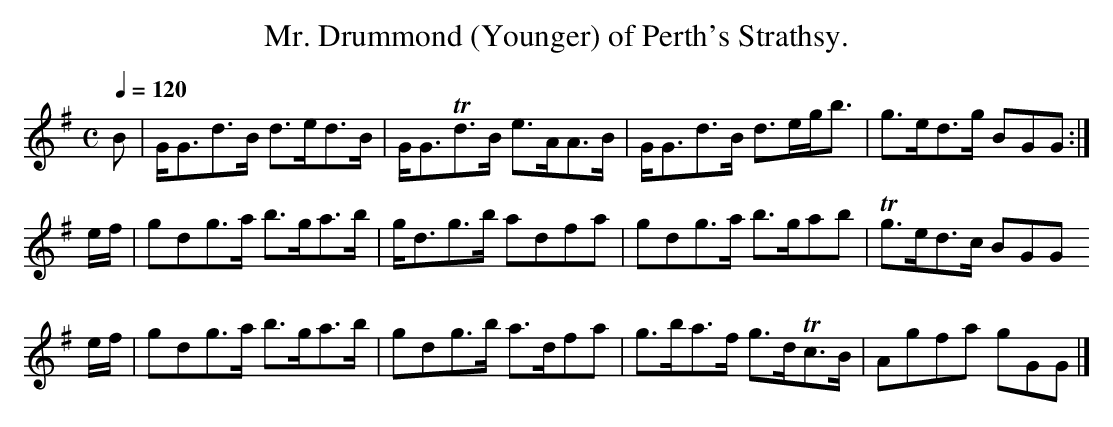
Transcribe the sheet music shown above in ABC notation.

X:1
T:Mr. Drummond (Younger) of Perth's Strathsy.
M:C
L:1/8
Q:1/4=120
K:G
B   |G<Gd>B d>ed>B|G<GTd>B e>AA>B|G<Gd>B d>eg<b| g>ed>g BGG:|
e/f/|gdg>a  b>ga>b|g<dg>b adfa |gdg>a b>gab |Tg>ed>c BGG
e/f/|gdg>a  b>ga>b|gdg>b a>dfa |g>ba>f g>dTc>B| Agfa  gGG|]
